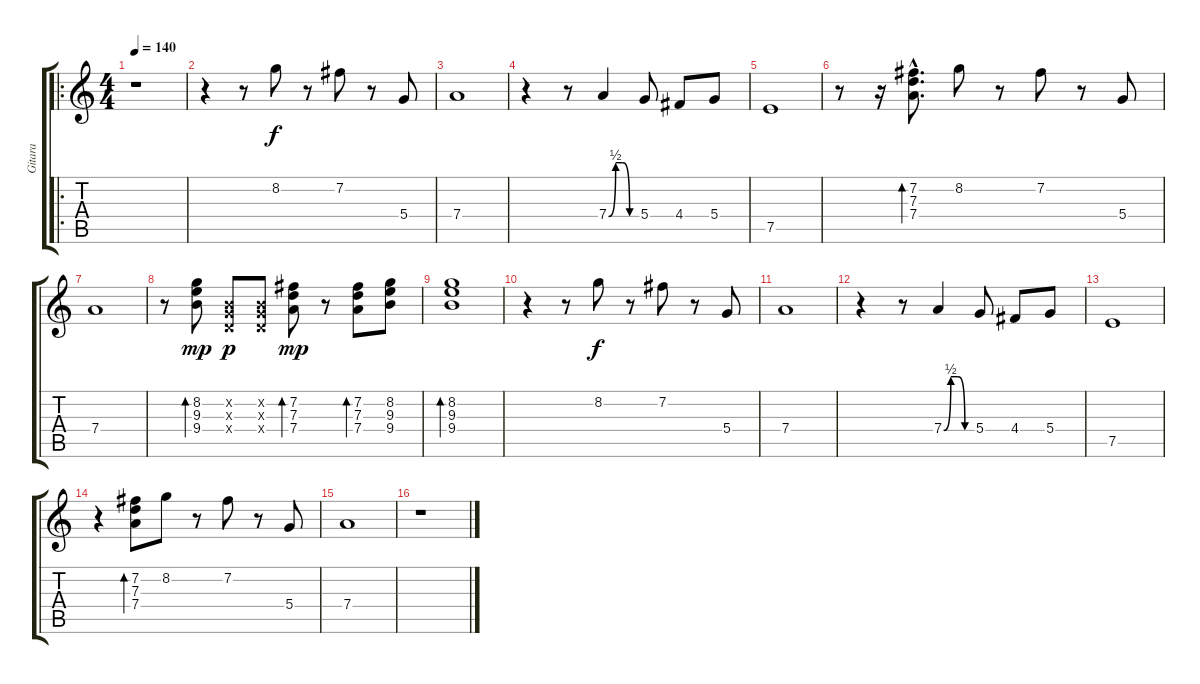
\track ("Gitara" "Gitara") {instrument electricguitarclean}
\staff {score tabs}
\tuning (E4 B3 G3 D3 A2 E2) {hide}
\ro
\ts (4 4)
\tempo 140
\clef g2
\ks c
r.1{dy f instrument electricguitarclean} |
r.4 r.8 8.2.8 r.8 7.2.8 r.8 5.4.8 |
7.4.1 |
r.4 r.8 7.4{be (custom 0 0 15 2 30 2 45 0 60 0)}.4 5.4.8 4.4.8 5.4.8 |
7.5.1 |
r.8 r.16 (7.2{hac} 7.3{hac} 7.4{hac}).8{d bd 480} 8.2.8 r.8 7.2.8 r.8 5.4.8 |
7.4.1 |
r.8 (8.2 9.3 9.4).8{bd 30 dy mp} (0.2{x} 0.3{x} 0.4{x}).8{dy p} (0.2{x} 0.3{x} 0.4{x}).8 (7.2 7.3 7.4).8{bd 30 dy mp} r.8 (7.2 7.3 7.4).8{bd 30} (8.2 9.3 9.4).8 |
(8.2 9.3 9.4).1{bd 30} |
r.4 r.8 8.2.8{dy f} r.8 7.2.8 r.8 5.4.8 |
7.4.1 |
r.4 r.8 7.4{be (custom 0 0 15 2 30 2 45 0 60 0)}.4 5.4.8 4.4.8 5.4.8 |
7.5.1 |
r.4 (7.2 7.3 7.4).8{bd 480} 8.2.8 r.8 7.2.8 r.8 5.4.8 |
7.4.1 |
r.1
